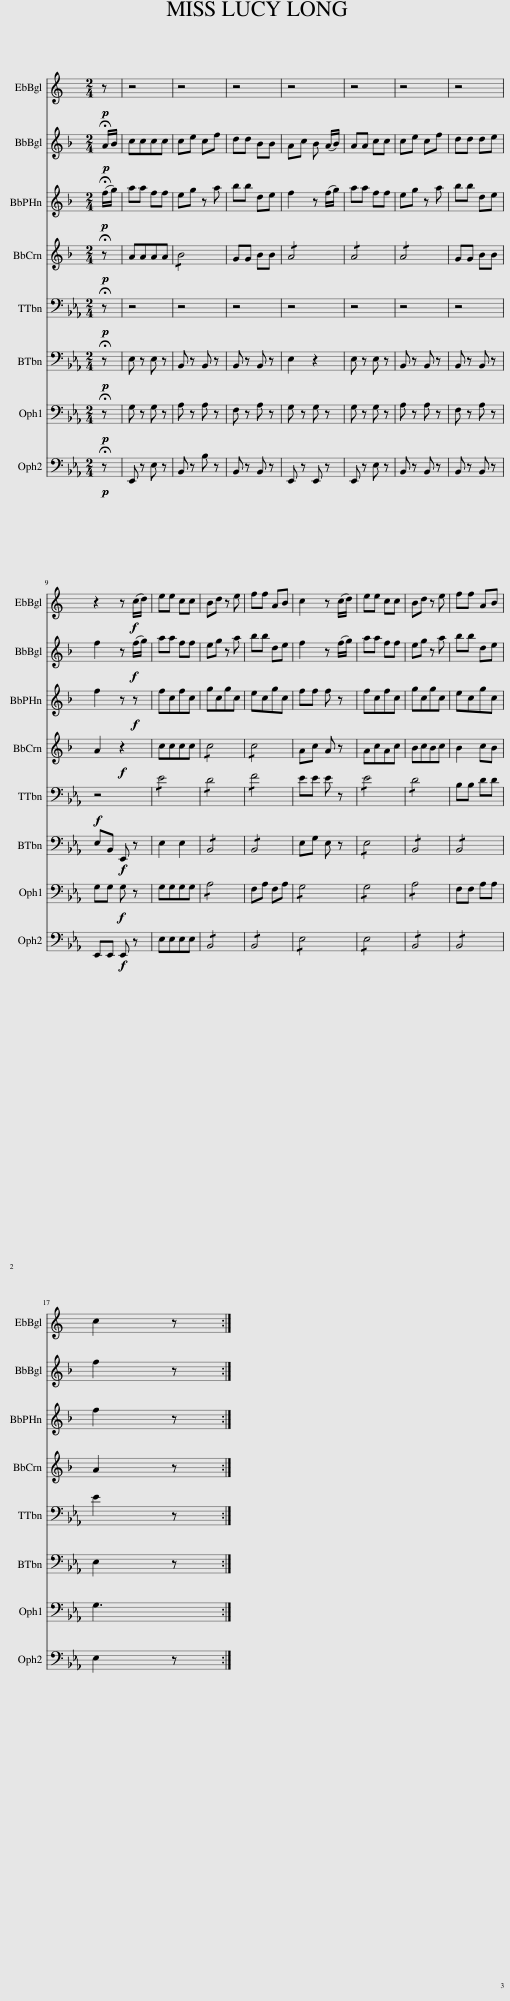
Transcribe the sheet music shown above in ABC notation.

X:1
%%score 1 2 3 4 5 6 7 8
L:1/8
M:2/4
I:linebreak $
K:C
V:1 treble
V:2 treble
V:3 treble
V:4 treble
V:5 bass
V:6 bass
V:7 bass
V:8 bass
V:1
!p! z | z4 | z4 | z4 | z4 | %5
 z4 | z4 | z4 |$ z2 z!f! (c/d/) | ee cc | %10
 Bd z e | ff AB | c2 z (c/d/) | ee cc | Bd z e | %15
 ff AB |$ c2 z :| %17
V:2
[K:F]!p! !fermata!A/B/ | cccc | ce cf | dd BB | Ac B (A/B/) | %5
 AA cc | ce cf | dd de |$ f2 z!f! (f/g/) | aa ff | %10
 eg z a | bb de | f2 z (f/g/) | aa ff | eg z a | %15
 bb de |$ f2 z :| %17
V:3
[K:F]!p! (!fermata!f/g/) | aa ff | eg z a | bb de | f2 z (f/g/) | %5
 aa ff | eg z a | bb de |$ f2 z!f! z | fcfc | %10
 gcgc | ecgc | ff f z | fcfc | gcgc | %15
 ecgc |$ f2 z :| %17
V:4
[K:F]!p! !fermata!z | AAAA | !/!B4 | GG BB | !/!A4 | %5
 !/!A4 | !/!A4 | GG BB |$ A2!f! z2 | cccc | %10
 !/!c4 | !/!c4 | Ac A z | AcAc | BcBc | %15
 B2 cB |$ A2 z :| %17
V:5
[K:Eb]!p! !fermata!z | z4 | z4 | z4 | z4 | %5
 z4 | z4 | z4 |$!f! z4 | !/!E4 | %10
 !/!D4 | !/!F4 | EE E z | !/!E4 | !/!D4 | %15
 B,B, DD |$ E2 z :| %17
V:6
[K:Eb]!p! !fermata!z | E, z E, z | B,, z B,, z | B,, z B,, z | E,2 z2 | %5
 E, z E, z | B,, z B,, z | B,, z B,, z |$ E,B,,!f! E,, z | E,2 E,2 | %10
 !/!B,,4 | !/!B,,4 | E,G, E, z | !/!E,4 | !/!B,,4 | %15
 !/!B,,4 |$ E,2 z :| %17
V:7
[K:Eb]!p! !fermata!z | G, z G, z | A, z A, z | F, z A, z | G, z G, z | %5
 G, z G, z | A, z A, z | F, z A, z |$ G,G,!f! G, z | G,G,G,G, | %10
 !/!A,4 | F,A, F,A, | !/!G,4 | !/!G,4 | !/!A,4 | %15
 F,F, A,A, |$ G,3 :| %17
V:8
[K:Eb]!p! !fermata!z | E,, z E, z | B,, z B, z | B,, z B,, z | E,, z E,, z | %5
 E,, z E, z | B,, z B,, z | B,, z B,, z |$ E,,E,,!f! E,, z | E,E,E,E, | %10
 !/!B,,4 | !/!B,,4 | !/!E,4 | !/!E,4 | !/!B,,4 | %15
 !/!B,,4 |$ E,2 z :| %17
